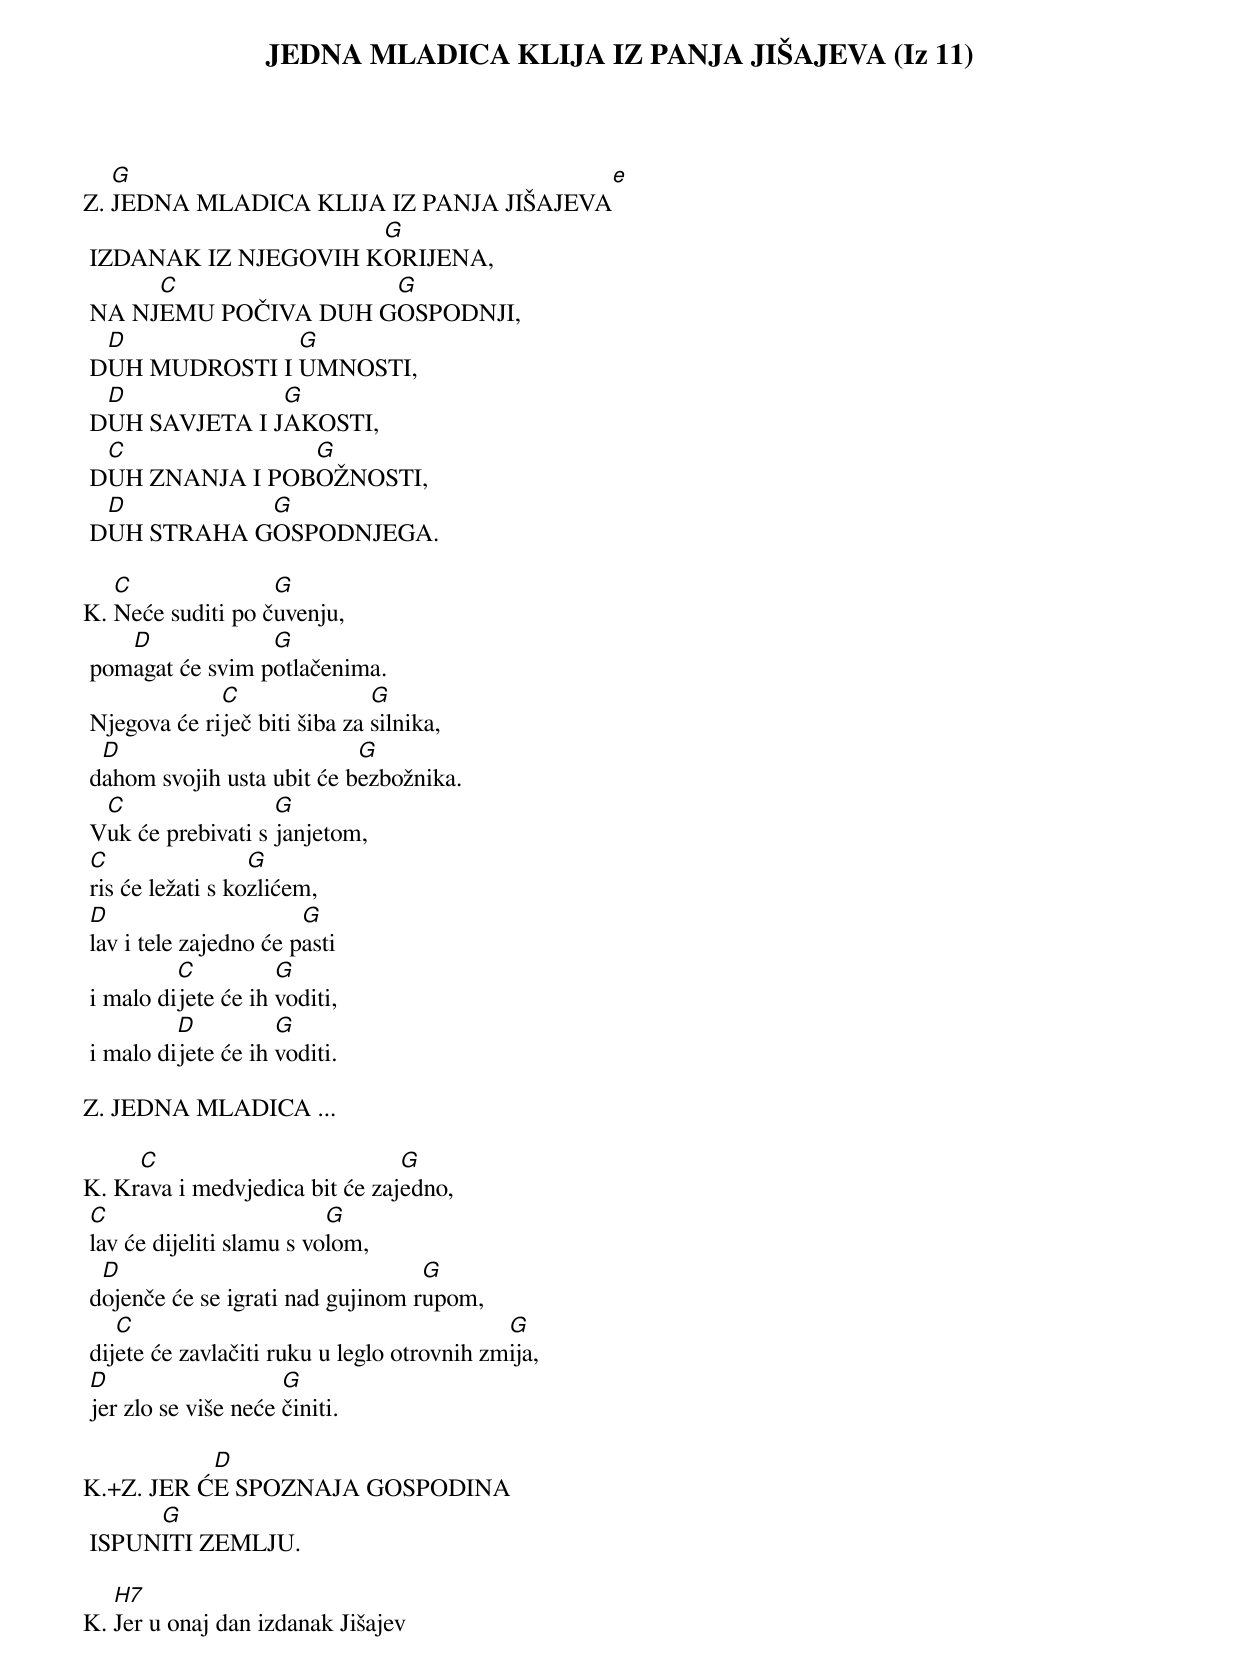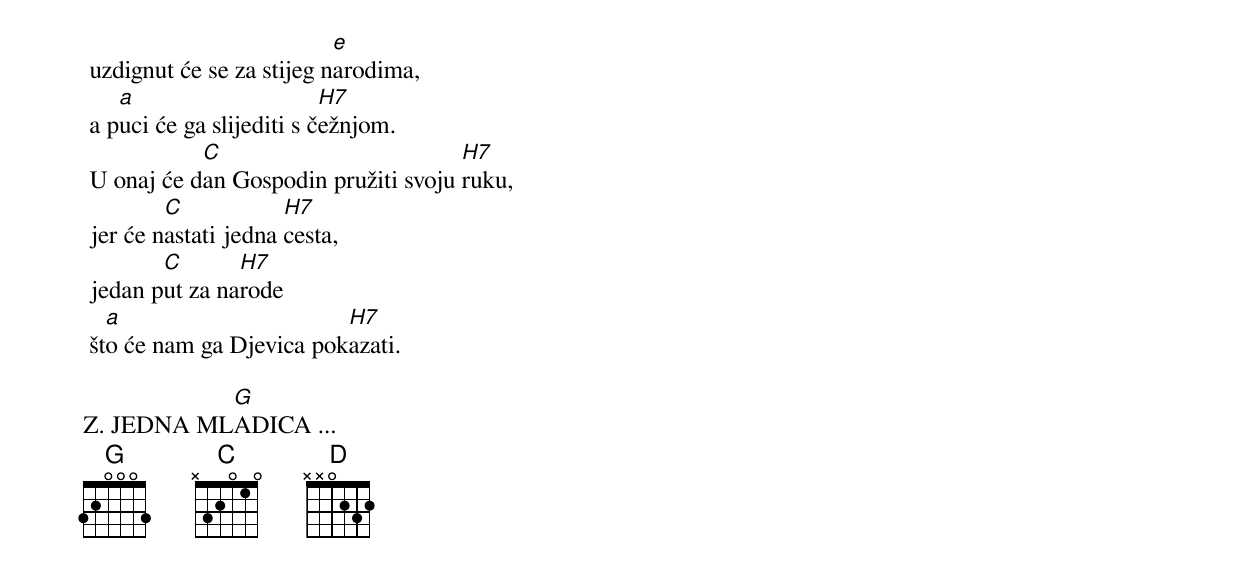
{title: JEDNA MLADICA KLIJA IZ PANJA JIŠAJEVA (Iz 11)}

Z.	[G]JEDNA MLADICA KLIJA IZ PANJA JIŠAJEVA[e]
	IZDANAK IZ NJEGOVIH K[G]ORIJENA,
	NA NJ[C]EMU POČIVA DUH G[G]OSPODNJI,
	D[D]UH MUDROSTI I [G]UMNOSTI,
	D[D]UH SAVJETA I J[G]AKOSTI,
	D[C]UH ZNANJA I POB[G]OŽNOSTI,
	D[D]UH STRAHA G[G]OSPODNJEGA.

K.	[C]Neće suditi po č[G]uvenju,
	pom[D]agat će svim p[G]otlačenima.
	Njegova će ri[C]ječ biti šiba za [G]silnika,
	d[D]ahom svojih usta ubit će b[G]ezbožnika.
	V[C]uk će prebivati s [G]janjetom,
	[C]ris će ležati s ko[G]zlićem,
	[D]lav i tele zajedno će p[G]asti
	i malo di[C]jete će ih [G]voditi,
	i malo di[D]jete će ih [G]voditi.

Z.	JEDNA MLADICA ...

K.	Kr[C]ava i medvjedica bit će zaj[G]edno,
	[C]lav će dijeliti slamu s vo[G]lom,
	d[D]ojenče će se igrati nad gujinom r[G]upom,
	dij[C]ete će zavlačiti ruku u leglo otrovnih zm[G]ija,
	[D]jer zlo se više neće [G]činiti.

K.+Z.	JER Ć[D]E SPOZNAJA GOSPODINA
	ISPUN[G]ITI ZEMLJU.

K.	[H7]Jer u onaj dan izdanak Jišajev
	uzdignut će se za stijeg n[e]arodima,
	a p[a]uci će ga slijediti s č[H7]ežnjom.
	U onaj će d[C]an Gospodin pružiti svoju [H7]ruku,
	jer će n[C]astati jedna [H7]cesta,
	jedan p[C]ut za na[H7]rode
	št[a]o će nam ga Djevica pok[H7]azati.

Z.	JEDNA ML[G]ADICA ...
